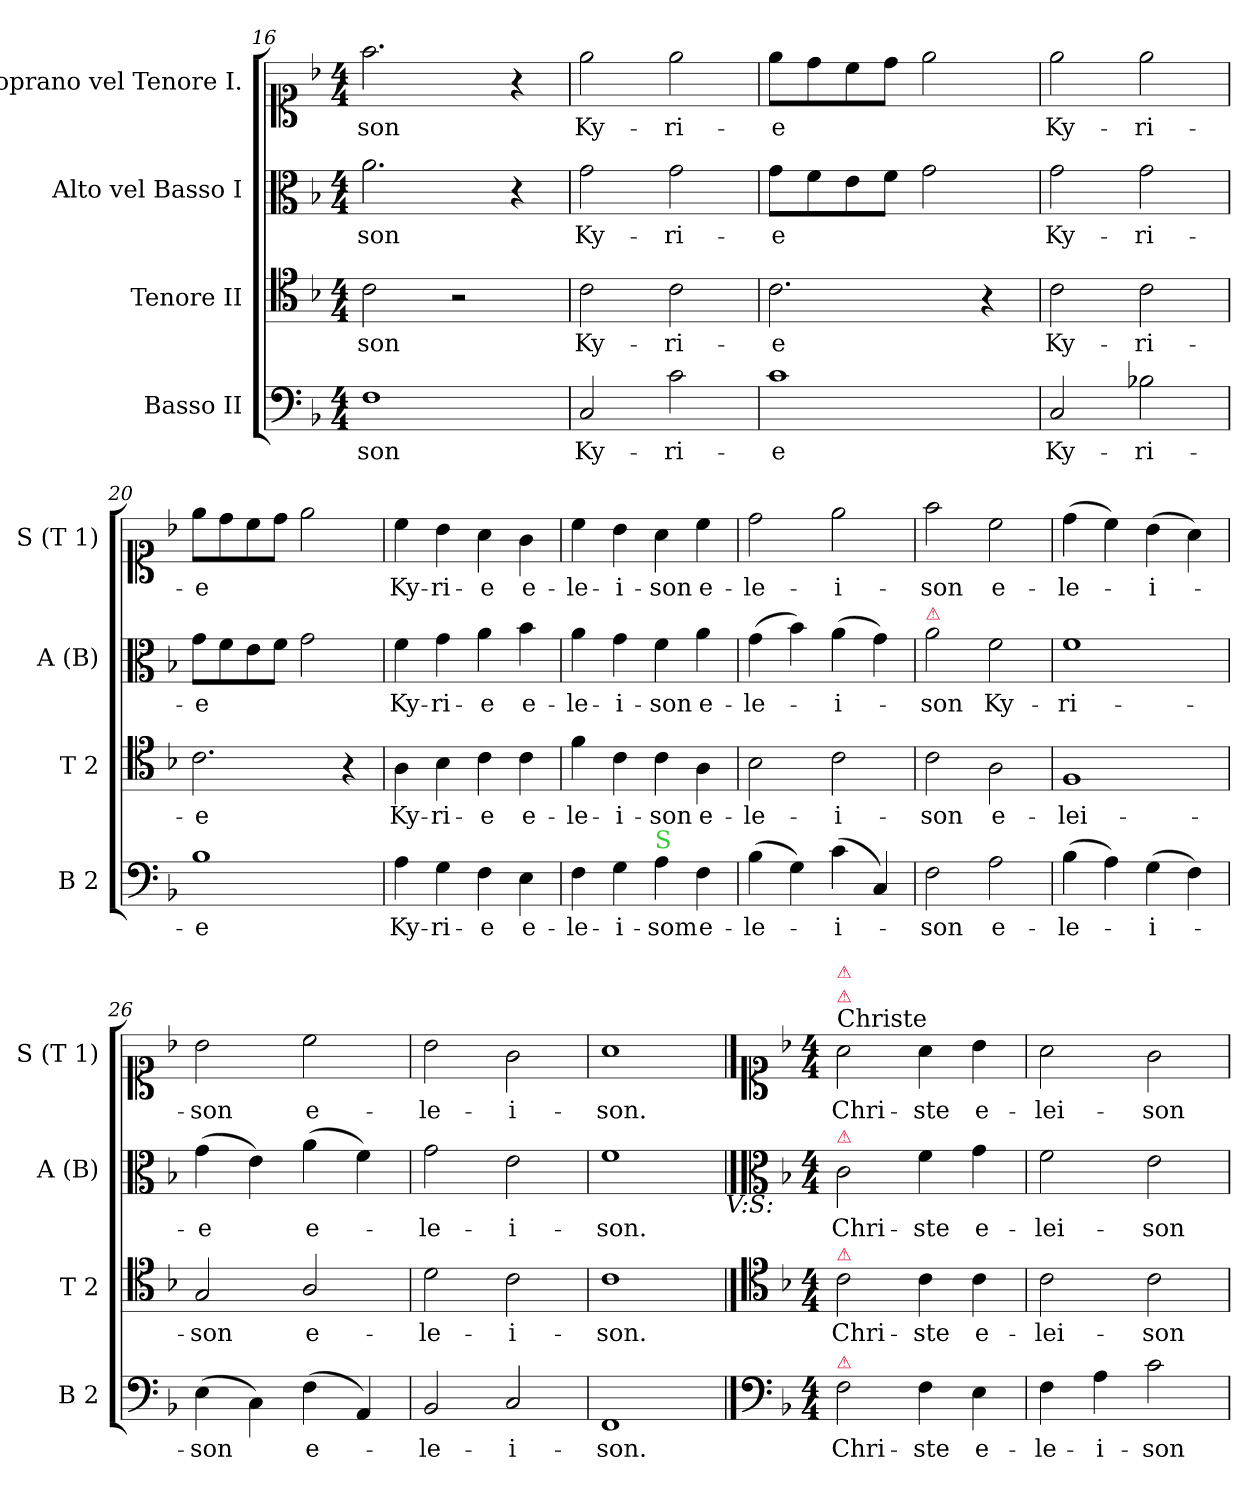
**kern	**text	**kern	**text	**kern	**text	**kern	**text
*part4	*part4	*part3	*part3	*part2	*part2	*part1	*part1
*staff4	*staff4	*staff3	*staff3	*staff2	*staff2	*staff1	*staff1
*I"Basso II	*	*I"Tenore II	*	*I"Alto vel Basso I	*	*I"Soprano vel Tenore I.	*
*I'B 2	*	*I'T 2	*	*I'A (B)	*	*I'S (T 1)	*
*clefF4	*	*clefC4	*	*clefC3	*	*clefC1	*
*k[b-]	*	*k[b-]	*	*k[b-]	*	*k[b-]	*
*F:	*	*F:	*	*F:	*	*F:	*
*M4/4	*	*M4/4	*	*M4/4	*	*M4/4	*
=16	=16	=16	=16	=16	=16	=16	=16
1F	-son	2c\	-son	2.a\	-son	2.ff\	-son
.	.	2r	.	.	.	.	.
.	.	.	.	4r	.	4r	.
=17	=17	=17	=17	=17	=17	=17	=17
2C/	Ky-	2c\	Ky-	2g\	Ky-	2ee\	Ky-
2c\	-ri-	2c\	-ri-	2g\	-ri-	2ee\	-ri-
=18	=18	=18	=18	=18	=18	=18	=18
1c	-e	2.c\	-e	8g\L	-e	8ee\L	-e
.	.	.	.	8f\	.	8dd\	.
.	.	.	.	8e\	.	8cc\	.
.	.	.	.	8f\J	.	8dd\J	.
.	.	.	.	2g\	.	2ee\	.
.	.	4r	.	.	.	.	.
=19	=19	=19	=19	=19	=19	=19	=19
2C/	Ky-	2c\	Ky-	2g\	Ky-	2ee\	Ky-
2B-X\	-ri-	2c\	-ri-	2g\	-ri-	2ee\	-ri-
=20	=20	=20	=20	=20	=20	=20	=20
1B-	-e	2.c\	-e	8g\L	-e	8ee\L	-e
.	.	.	.	8f\	.	8dd\	.
.	.	.	.	8e\	.	8cc\	.
.	.	.	.	8f\J	.	8dd\J	.
.	.	.	.	2g\	.	2ee\	.
.	.	4r	.	.	.	.	.
=21	=21	=21	=21	=21	=21	=21	=21
4A\	Ky-	4A\	Ky-	4f\	Ky-	4cc\	Ky-
4G\	-ri-	4B-\	-ri-	4g\	-ri-	4b-\	-ri-
4F\	-e	4c\	-e	4a\	-e	4a\	-e
4E\	e-	4c\	e-	4b-\	e-	4g\	e-
=22	=22	=22	=22	=22	=22	=22	=22
4F\	-le-	4f\	-le-	4a\	-le-	4cc\	-le-
4G\	-i-	4c\	-i-	4g\	-i-	4b-\	-i-
!LO:TX:a:color=limegreen:t=S	!	!	!	!	!	!	!
4A\	-som	4c\	-son	4f\	-son	4a\	-son
4F\	e-	4A\	e-	4a\	e-	4cc\	e-
=23	=23	=23	=23	=23	=23	=23	=23
(>4B-\	-le-	2B-\	-le-	(>4g\	-le-	2dd\	-le-
4G\)	.	.	.	4b-\)	.	.	.
(>4c\	-i-	2c\	-i-	(>4a\	-i-	2ee\	-i-
4C/)	.	.	.	4g\)	.	.	.
=24	=24	=24	=24	=24	=24	=24	=24
!	!	!	!	!LO:TX:a:color=crimson:t=⚠	!	!	!
2F\	-son	2c\	-son	2a\	-son	2ff\	-son
2A\	e-	2A\	e-	2f\	Ky-	2cc\	e-
=25	=25	=25	=25	=25	=25	=25	=25
(>4B-\	-le-	1F	-lei-	1f	-ri-	(>4dd\	-le-
4A\)	.	.	.	.	.	4cc\)	.
(>4G\	-i-	.	.	.	.	(>4b-\	-i-
4F\)	.	.	.	.	.	4a\)	.
=26	=26	=26	=26	=26	=26	=26	=26
(>4E\	-son	2G/	-son	(>4g\	-e	2b-\	-son
4C\)	.	.	.	4e\)	.	.	.
(>4F\	e-	2A/	e-	(>4a\	e-	2cc\	e-
4AA/)	.	.	.	4f\)	.	.	.
=27	=27	=27	=27	=27	=27	=27	=27
2BB-/	-le-	2d\	-le-	2g\	-le-	2b-\	-le-
2C/	-i-	2c\	-i-	2e\	-i-	2g\	-i-
=28	=28	=28	=28	=28	=28	=28	=28
1FF	-son.	1c	-son.	1f	-son.	1a	-son.
!	!	!	!	!LO:TX:b:i:t=V&colon;S&colon;	!	!	!
==29	==29	==29	==29	==29	==29	==29	==29
*clefF4	*	*clefC4	*	*clefC3	*	*clefC1	*
*k[b-]	*	*k[b-]	*	*k[b-]	*	*k[b-]	*
*M4/4	*	*M4/4	*	*M4/4	*	*M4/4	*
!	!	!	!	!	!	!LO:TX:a:t=Christe	!
!	!	!	!	!	!	!LO:TX:a:color=crimson:t=⚠	!
!	!	!	!	!	!	!LO:TX:a:color=crimson:t=⚠	!
!	!	!	!	!LO:TX:a:color=crimson:t=⚠	!	!	!
!	!	!LO:TX:a:color=crimson:t=⚠	!	!	!	!	!
!LO:TX:a:color=crimson:t=⚠	!	!	!	!	!	!	!
2F\	Chri-	2c\	Chri-	2c\	Chri-	2a\	Chri-
4F\	-ste	4c\	-ste	4f\	-ste	4a\	-ste
4E\	e-	4c\	e-	4g\	e-	4b-\	e-
=30	=30	=30	=30	=30	=30	=30	=30
4F\	-le-	2c\	-lei-	2f\	-lei-	2a\	-lei-
4A\	-i-	.	.	.	.	.	.
2c\	-son	2c\	-son	2e\	-son	2g\	-son
=	=	=	=	=	=	=	=
*-	*-	*-	*-	*-	*-	*-	*-
